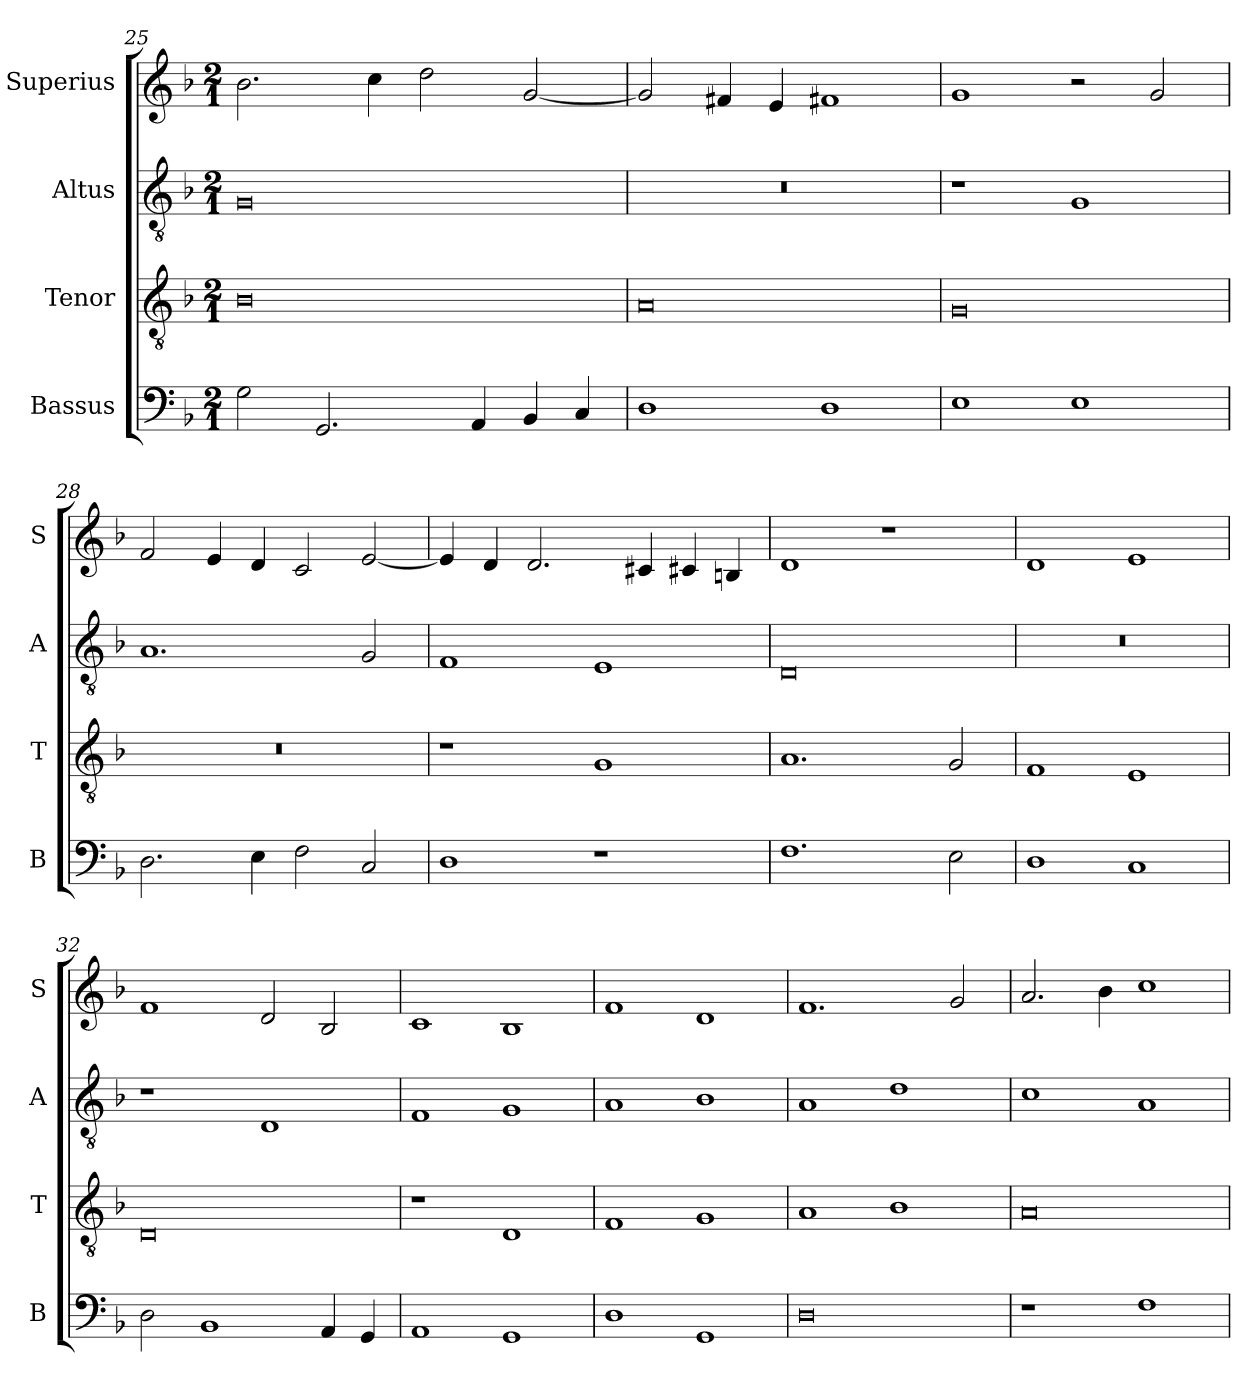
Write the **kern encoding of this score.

**kern	**kern	**kern	**kern
*part4	*part3	*part2	*part1
*staff4	*staff3	*staff2	*staff1
*I"Bassus	*I"Tenor	*I"Altus	*I"Superius
*I'B	*I'T	*I'A	*I'S
*clefF4	*clefGv2	*clefGv2	*clefG2
*k[b-]	*k[b-]	*k[b-]	*k[b-]
*M2/1	*M2/1	*M2/1	*M2/1
=25	=25	=25	=25
2G	0B-	0G	2.b-
2.GG	.	.	.
.	.	.	4cc
.	.	.	2dd
4AA	.	.	.
4BB-	.	.	[2g
4C	.	.	.
=26	=26	=26	=26
1D	0A	0r	2g]
.	.	.	4f#X
.	.	.	4e
1D	.	.	1f#X
=27	=27	=27	=27
1E	0G	1r	1g
1E	.	1G	2r
.	.	.	2g
=28	=28	=28	=28
2.D	0r	1.A	2f
.	.	.	4e
4E	.	.	4d
2F	.	.	2c
2C	.	2G	[2e
=29	=29	=29	=29
1D	1r	1F	4e]
.	.	.	4d
.	.	.	2.d
1r	1G	1E	.
.	.	.	4c#X
.	.	.	4c#X
.	.	.	4Bn
=30	=30	=30	=30
1.F	1.A	0D	1d
.	.	.	1r
2E	2G	.	.
=31	=31	=31	=31
1D	1F	0r	1d
1C	1E	.	1e
=32	=32	=32	=32
2D	0D	1r	1f
1BB-	.	.	.
.	.	1D	2d
4AA	.	.	2B-
4GG	.	.	.
=33	=33	=33	=33
1AA	1r	1F	1c
1GG	1D	1G	1B-
=34	=34	=34	=34
1D	1F	1A	1f
1GG	1G	1B-	1d
=35	=35	=35	=35
0D	1A	1A	1.f
.	1B-	1d	.
.	.	.	2g
=36	=36	=36	=36
1r	0A	1c	2.a
.	.	.	4b-
1F	.	1A	1cc
=	=	=	=
*-	*-	*-	*-
